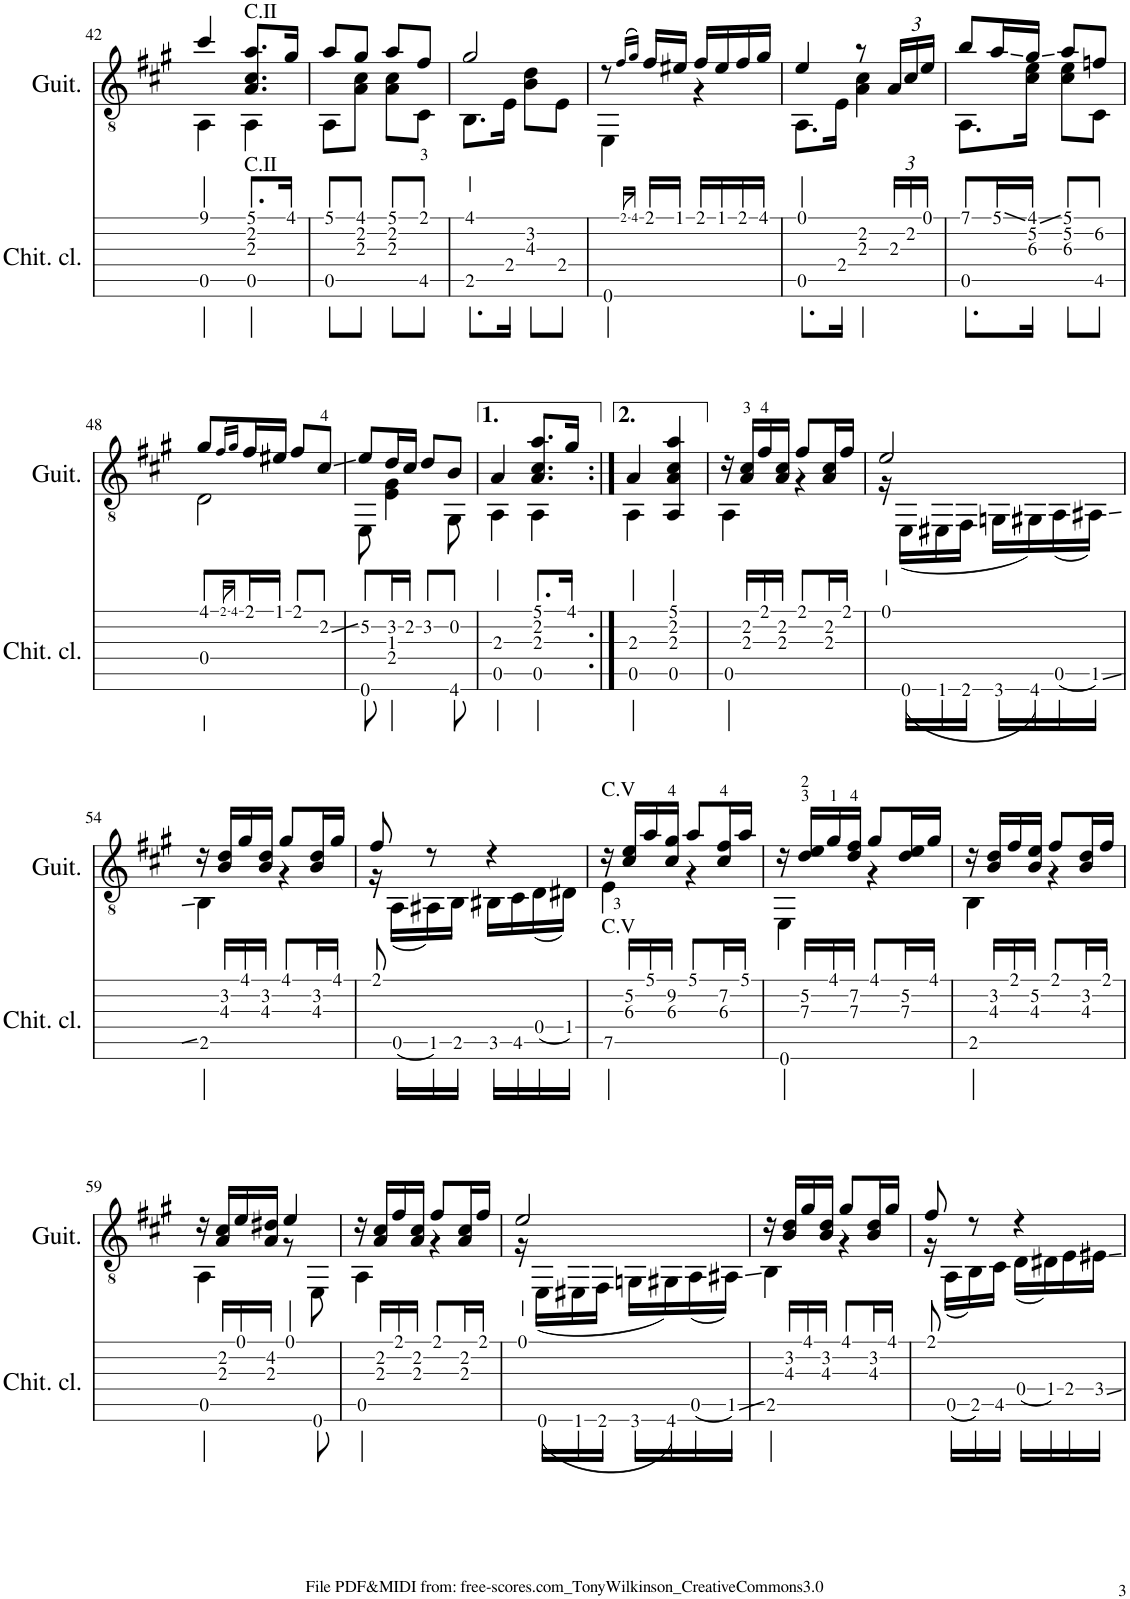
**kern	**kern
*part2	*part1
*staff2	*staff1
*I"Chitarra classica	*I"Guitar
*I'Chit. cl.	*I'Guit.
!!LO:PB:g=z
*	*clefGv2
*k[f#c#g#]	*k[f#c#g#]
*M2/4	*M2/4
=42	=42
*^	*^
4cc#/	4AA\	4cc#/	4AA\
!	!	!LO:TX:a:t=C.II	!
!LO:TX:a:t=C.II	!	!	!
8.A/ 8.c#/ 8.a/L	4AA\	8.A/ 8.c#/ 8.a/L	4AA\
16g#/Jk	.	16g#/Jk	.
=43	=43	=43	=43
8a/L	8AA\L	8a/L	8AA\L
8g#/J	8A\ 8c#\J	8g#/J	8A\ 8c#\J
8a/L	8A\ 8c#\L	8a/L	8A\ 8c#\L
8f#/J	8C#\J	8f#/J	8C#\J
=44	=44	=44	=44
2g#/	8.BB\L	2g#/	8.BB\L
.	16E\Jk	.	16E\Jk
.	8B\ 8d\L	.	8B\ 8d\L
.	8E\J	.	8E\J
=45	=45	=45	=45
8r	4EE\	8r	4EE\
(16qf#/LL	.	(16qf#/LL	.
16qg#/JJ)	.	16qg#/JJ)	.
16f#/LL	.	16f#/LL	.
16e#X/JJ	.	16e#X/JJ	.
16f#/LL	4r	16f#/LL	4r
16e#/	.	16e#/	.
16f#/	.	16f#/	.
16g#/JJ	.	16g#/JJ	.
=46	=46	=46	=46
4e/	8.AA\L	4e/	8.AA\L
.	16E\Jk	.	16E\Jk
8r	4A\ 4c#\	8r	4A\ 4c#\
*Xbrackettup	*	*Xbrackettup	*
24A/LL	.	24A/LL	.
24c#/	.	24c#/	.
24e/JJ	.	24e/JJ	.
=47	=47	=47	=47
8b/L	8.AA\L	8b/L	8.AA\L
16a/L	.	16a/L	.
16g#/JJ	16c#\ 16e\Jk	16g#/JJ	16c#\ 16e\Jk
8a/L	8c#\ 8e\L	8a/L	8c#\ 8e\L
8fn/J	8C#\J	8fn/J	8C#\J
!!LO:LB:g=z	!!
=48	=48	=48	=48
8g#/L	2D\	8g#/L	2D\
(16qf#/LL	.	(16qf#/LL	.
16qg#/JJ)	.	16qg#/JJ)	.
16f#/L	.	16f#/L	.
16e#X/JJ	.	16e#X/JJ	.
8f#/L	.	8f#/L	.
8c#/J	.	8c#/J	.
=49	=49	=49	=49
8e/L	8EE\	8e/L	8EE\
16d/L	4E\ 4G#\	16d/L	4E\ 4G#\
16c#/JJ	.	16c#/JJ	.
8d/L	.	8d/L	.
8B/J	8GG#\	8B/J	8GG#\
=50	=50	=50	=50
4A/	4AA\	4A/	4AA\
8.A/ 8.c#/ 8.a/L	4AA\	8.A/ 8.c#/ 8.a/L	4AA\
16g#/Jk	.	16g#/Jk	.
=51:|!	=51:|!	=51:|!	=51:|!
4A/	4AA\	4A/	4AA\
4AA/ 4A/ 4c#/ 4a/	4ryy	4AA/ 4A/ 4c#/ 4a/	4ryy
=52	=52	=52	=52
16r	4AA\	16r	4AA\
16A/ 16c#/LL	.	16A/ 16c#/LL	.
16f#/	.	16f#/	.
16A/ 16c#/JJ	.	16A/ 16c#/JJ	.
8f#/L	4r	8f#/L	4r
16A/ 16c#/L	.	16A/ 16c#/L	.
16f#/JJ	.	16f#/JJ	.
=53	=53	=53	=53
2e/	16r	2e/	16r
.	(16EE\LL	.	(16EE\LL
.	16EE#X\	.	16EE#X\
.	16FF#\JJ	.	16FF#\JJ
.	16GGn\LL	.	16GGn\LL
.	16GG#X\)	.	16GG#X\)
.	(16AA\	.	(16AA\
.	16AA#X\JJ)	.	16AA#X\JJ)
!!LO:LB:g=z	!!
=54	=54	=54	=54
16r	4BB\	16r	4BB\
16B/ 16d/LL	.	16B/ 16d/LL	.
16g#/	.	16g#/	.
16B/ 16d/JJ	.	16B/ 16d/JJ	.
8g#/L	4r	8g#/L	4r
16B/ 16d/L	.	16B/ 16d/L	.
16g#/JJ	.	16g#/JJ	.
=55	=55	=55	=55
8f#/	16r	8f#/	16r
.	(16AA\LL	.	(16AA\LL
8r	16AA#X\)	8r	16AA#X\)
.	16BB\JJ	.	16BB\JJ
4r	16BB#X\LL	4r	16BB#X\LL
.	16C#\	.	16C#\
.	(16D\	.	(16D\
.	16D#X\JJ)	.	16D#X\JJ)
=56	=56	=56	=56
!	!	!LO:TX:a:t=C.V	!
!LO:TX:a:t=C.V	!	!	!
16r	4E\	16r	4E\
16c#/ 16e/LL	.	16c#/ 16e/LL	.
16a/	.	16a/	.
16c#/ 16g#/JJ	.	16c#/ 16g#/JJ	.
8a/L	4r	8a/L	4r
16c#/ 16f#/L	.	16c#/ 16f#/L	.
16a/JJ	.	16a/JJ	.
=57	=57	=57	=57
16r	4EE\	16r	4EE\
16d/ 16e/LL	.	16d/ 16e/LL	.
16g#/	.	16g#/	.
16d/ 16f#/JJ	.	16d/ 16f#/JJ	.
8g#/L	4r	8g#/L	4r
16d/ 16e/L	.	16d/ 16e/L	.
16g#/JJ	.	16g#/JJ	.
=58	=58	=58	=58
16r	4BB\	16r	4BB\
16B/ 16d/LL	.	16B/ 16d/LL	.
16f#/	.	16f#/	.
16B/ 16e/JJ	.	16B/ 16e/JJ	.
8f#/L	4r	8f#/L	4r
16B/ 16d/L	.	16B/ 16d/L	.
16f#/JJ	.	16f#/JJ	.
!!LO:LB:g=z	!!
=59	=59	=59	=59
16r	4AA\	16r	4AA\
16A/ 16c#/LL	.	16A/ 16c#/LL	.
16e/	.	16e/	.
16A/ 16d#X/JJ	.	16A/ 16d#X/JJ	.
4e/	8r	4e/	8r
.	8EE\	.	8EE\
=60	=60	=60	=60
16r	4AA\	16r	4AA\
16A/ 16c#/LL	.	16A/ 16c#/LL	.
16f#/	.	16f#/	.
16A/ 16c#/JJ	.	16A/ 16c#/JJ	.
8f#/L	4r	8f#/L	4r
16A/ 16c#/L	.	16A/ 16c#/L	.
16f#/JJ	.	16f#/JJ	.
=61	=61	=61	=61
2e/	16r	2e/	16r
.	(16EE\LL	.	(16EE\LL
.	16EE#X\	.	16EE#X\
.	16FF#\JJ	.	16FF#\JJ
.	16GGn\LL	.	16GGn\LL
.	16GG#X\)	.	16GG#X\)
.	(16AA\	.	(16AA\
.	16AA#X\JJ)	.	16AA#X\JJ)
=62	=62	=62	=62
16r	4BB\	16r	4BB\
16B/ 16d/LL	.	16B/ 16d/LL	.
16g#/	.	16g#/	.
16B/ 16d/JJ	.	16B/ 16d/JJ	.
8g#/L	4r	8g#/L	4r
16B/ 16d/L	.	16B/ 16d/L	.
16g#/JJ	.	16g#/JJ	.
=63	=63	=63	=63
8f#/	16r	8f#/	16r
.	(16AA\LL	.	(16AA\LL
8r	16BB\)	8r	16BB\)
.	16C#\JJ	.	16C#\JJ
4r	(16D\LL	4r	(16D\LL
.	16D#X\)	.	16D#X\)
.	16E\	.	16E\
.	16E#X\JJ	.	16E#X\JJ
*v	*v	*	*
*	*v	*v
=	=
*-	*-
